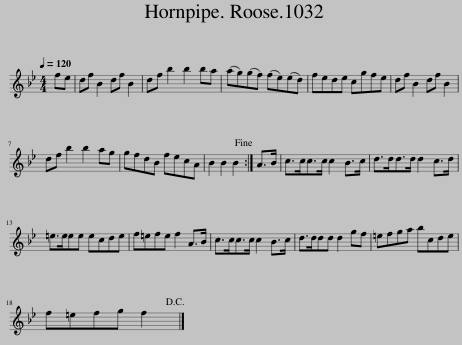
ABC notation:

X:1
L:1/8
Q:1/4=120
M:4/4
I:linebreak $
K:Bb
V:1 treble
V:1
 fe | df B2 df B2 | df b2 b2 ba | (ag)(gf) (fe)(ed) | fede cgfe | %5
 df B2 df B2 |$ df b2 b2 ag | gfdB fecA | B2 B2 B2!fine! :| A>B | %10
 c>cc>c c2 B>c | d>dd>d d2 c>d |$ =e>eee ecde | f=efe f2 A>B | c>cc>c c2 B>c | %15
 d>ddd d2 gf | =efga bcde |$ f=efg f2!D.C.! |] %18
